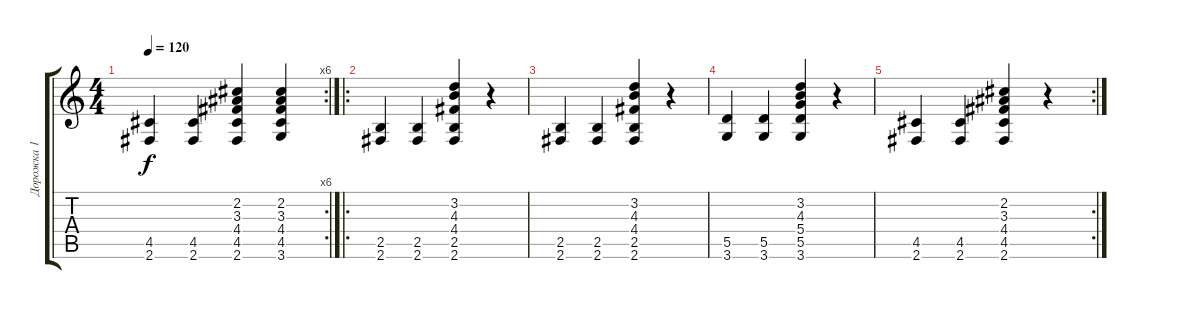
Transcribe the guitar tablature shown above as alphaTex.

\track ("Дорожка 1" "Дорожка 1") {instrument acousticguitarsteel}
\staff {score tabs}
\tuning (E4 B3 G3 D3 A2 E2) {hide}
\rc 6
\ts (4 4)
\tempo 120
\clef g2
\ks c
(4.5 2.6).4{dy f} (4.5 2.6).4 (2.2 3.3 4.4 4.5 2.6).4 (2.2 3.3 4.4 4.5 3.6).4 |
\ro
(2.5 2.6).4 (2.5 2.6).4 (3.2 4.3 4.4 2.5 2.6).4 r.4 |
(2.5 2.6).4 (2.5 2.6).4 (3.2 4.3 4.4 2.5 2.6).4 r.4 |
(5.5 3.6).4 (5.5 3.6).4 (3.2 4.3 5.4 5.5 3.6).4 r.4 |
\rc 2
(4.5 2.6).4 (4.5 2.6).4 (2.2 3.3 4.4 4.5 2.6).4 r.4
